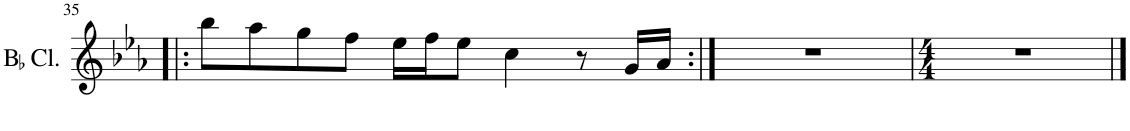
**kern
*part1
*staff1
*I"BaccidentalFlat Clarinet
*I'BaccidentalFlat Cl.
!!LO:PB:g=z
*clefG2
*Trd1c2
*k[b-e-a-]
*M5/4
=35!|:
8bb-\L
8aa-\
8gg\
8ff\J
16ee-\LL
16ff\J
8ee-\J
4cc\
8r
16g/LL
16a-/JJ
=36:|!
4%5r
=37
*M4/4
1r
==
*-
